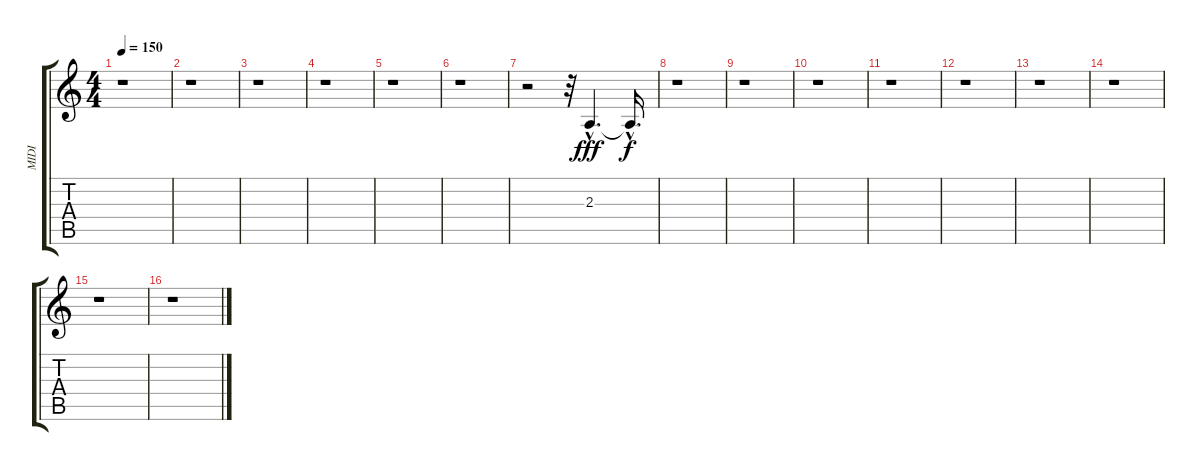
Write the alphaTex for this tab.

\track ("MIDI" "MIDI") {instrument reversecymbal}
\staff {score tabs}
\tuning (E4 B3 G3 D3 A2 E2) {hide}
\ts (4 4)
\tempo 150
\clef g2
\ks c
r.1{dy f} |
r.1 |
r.1 |
r.1 |
r.1 |
r.1 |
r.2 r.32 2.3{hac}.4{d dy fff} 2.3{hac t}.16{d dy f} |
r.1 |
r.1 |
r.1 |
r.1 |
r.1 |
r.1 |
r.1 |
r.1 |
r.1
